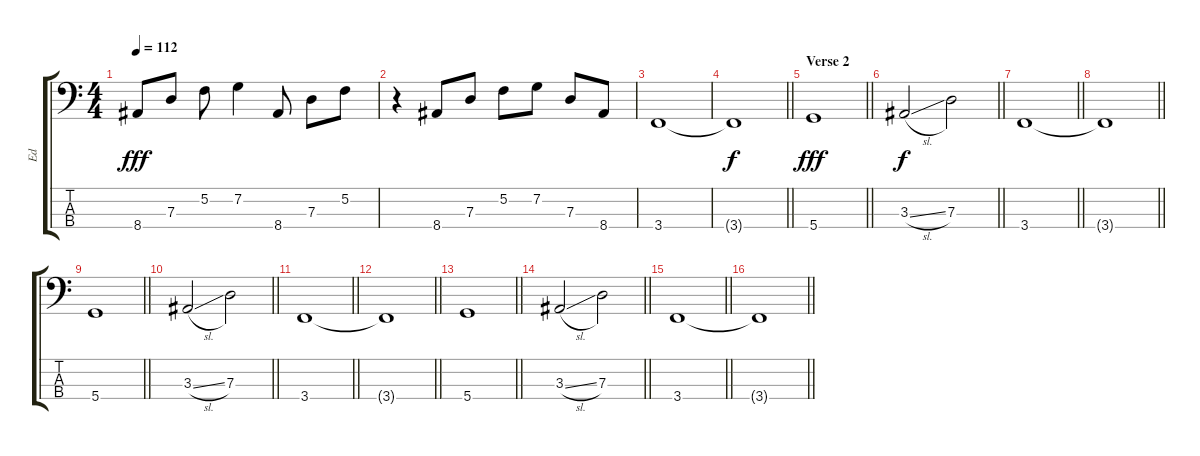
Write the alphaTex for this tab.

\track ("Ed" "Ed") {instrument electricbasspick}
\staff {score tabs}
\tuning (F2 C2 G1 D1) {hide}
\ts (4 4)
\tempo 112
\clef f4
\ks c
8.4.8{dy fff} 7.3.8 5.2.8 7.2.4 8.4.8 7.3.8 5.2.8 |
r.4 8.4.8 7.3.8 5.2.8 7.2.8 7.3.8 8.4.8 |
3.4.1 |
\barLineRight lightlight
3.4{t}.1{dy f} |
\section ("" "Verse 2")
\barLineRight lightlight
5.4.1{dy fff} |
\section ("" "")
\barLineRight lightlight
3.3{sl}.2{dy f} 7.3.2 |
\section ("" "")
\barLineRight lightlight
3.4.1 |
\barLineRight lightlight
3.4{t}.1 |
\barLineRight lightlight
5.4.1 |
\barLineRight lightlight
3.3{sl}.2 7.3.2 |
\barLineRight lightlight
3.4.1 |
\barLineRight lightlight
3.4{t}.1 |
\barLineRight lightlight
5.4.1 |
\barLineRight lightlight
3.3{sl}.2 7.3.2 |
\barLineRight lightlight
3.4.1 |
\barLineRight lightlight
3.4{t}.1
